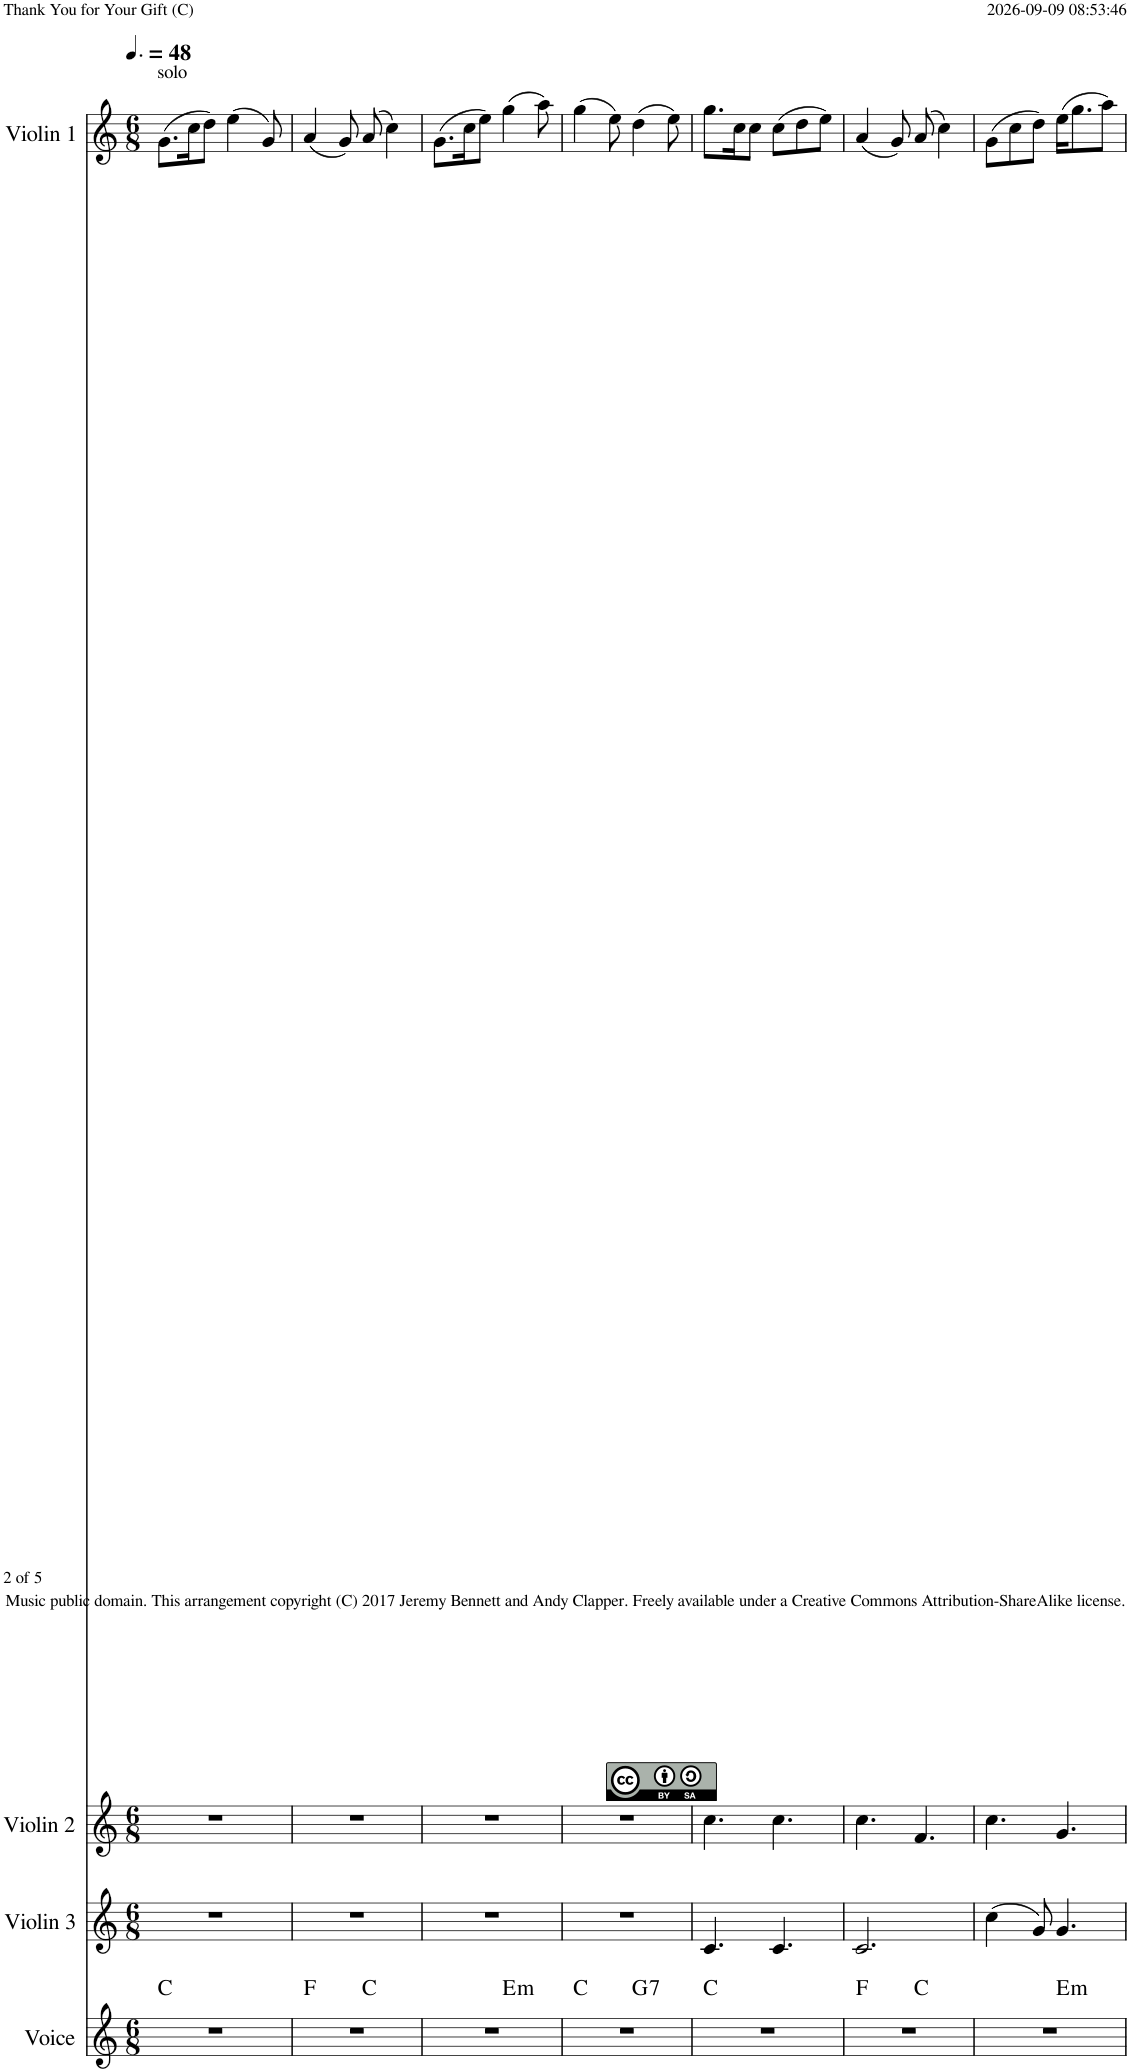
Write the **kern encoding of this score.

**kern	**harte	**kern	**kern	**kern
*part4	*part4	*part3	*part2	*part1
*staff4	*	*staff3	*staff2	*staff1
*I"Voice	*	*I"Violin 3	*I"Violin 2	*I"Violin 1
*I'Vo.	*	*I'Vln.3	*I'Vln.2	*I'Vln.1
*clefG2	*	*clefG2	*clefG2	*clefG2
*k[]	*	*k[]	*k[]	*k[]
*M6/8	*	*M6/8	*M6/8	*M6/8
*MM72	*	*MM72	*MM72	*MM72
=1	=1	=1	=1	=1
!	!	!	!	!LO:TX:a:t=solo
2.r	C:maj	2.r	2.r	(8.g\L
.	.	.	.	16cc\K
.	.	.	.	8dd\J)
.	.	.	.	(4ee\
.	.	.	.	8g/)
=2	=2	=2	=2	=2
*^	*	*	*	*
2.r	4.ryy	F:maj	2.r	2.r	(4a/
.	.	.	.	.	8g/)
.	4.ryy	C:maj	.	.	(8a/
.	.	.	.	.	4cc\)
=3	=3	=3	=3	=3	=3
2.r	4.ryy	.	2.r	2.r	(8.g\L
.	.	.	.	.	16cc\K
.	.	.	.	.	8ee\J)
!	!	!LO:H:kt=m	!	!	!
.	4.ryy	E:min	.	.	(4gg\
.	.	.	.	.	8aa\)
=4	=4	=4	=4	=4	=4
2.r	4.ryy	C:maj	2.r	2.r	(4gg\
.	.	.	.	.	8ee\)
!	!	!LO:H:kt=7	!	!	!
.	4.ryy	G:7	.	.	(4dd\
.	.	.	.	.	8ee\)
*v	*v	*	*	*	*
=5	=5	=5	=5	=5
2.r	C:maj	4.c/	4.cc\	8.gg\L
.	.	.	.	16cc\K
.	.	.	.	8cc\J
.	.	4.c/	4.cc\	(8cc\L
.	.	.	.	8dd\
.	.	.	.	8ee\J)
=6	=6	=6	=6	=6
*^	*	*	*	*
2.r	4.ryy	F:maj	2.c/	4.cc\	(4a/
.	.	.	.	.	8g/)
.	4.ryy	C:maj	.	4.f/	(8a/
.	.	.	.	.	4cc\)
=7	=7	=7	=7	=7	=7
2.r	4.ryy	.	(4cc\	4.cc\	(8g\L
.	.	.	.	.	8cc\
.	.	.	8g/)	.	8dd\J)
!	!	!LO:H:kt=m	!	!	!
.	4.ryy	E:min	4.g/	4.g/	(16ee\KL
.	.	.	.	.	8.gg\
.	.	.	.	.	8aa\J)
*v	*v	*	*	*	*
=	=	=	=	=
*-	*-	*-	*-	*-
